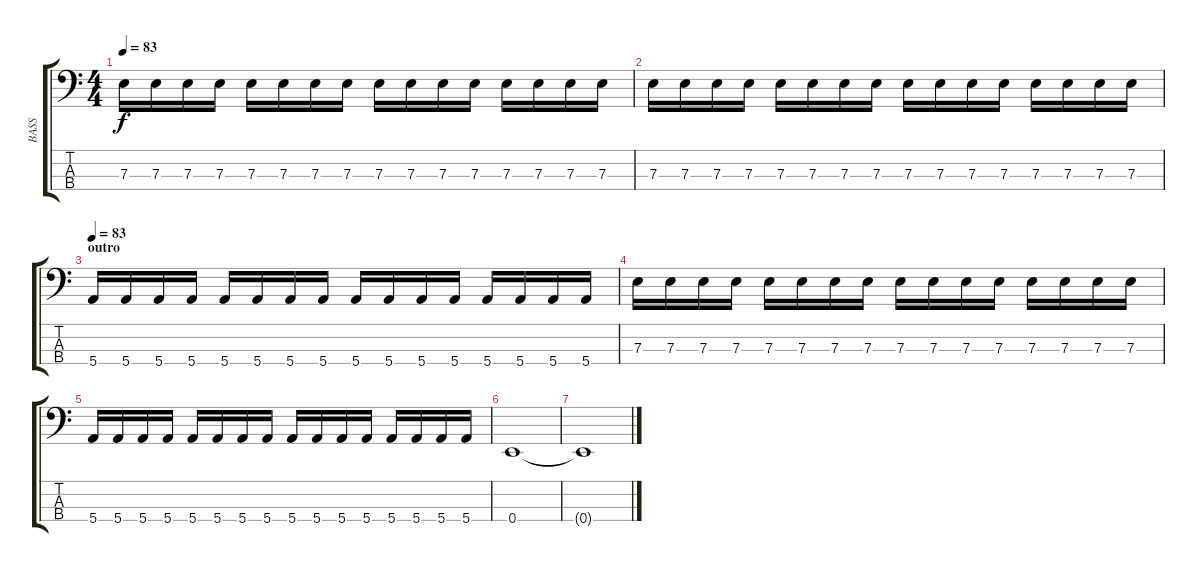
\track ("BASS" "BASS") {instrument electricbassfinger}
\staff {score tabs}
\tuning (G2 D2 A1 E1) {hide}
\ts (4 4)
\tempo 83
\clef f4
\ks c
7.3.16{dy f} 7.3.16 7.3.16 7.3.16 7.3.16 7.3.16 7.3.16 7.3.16 7.3.16 7.3.16 7.3.16 7.3.16 7.3.16 7.3.16 7.3.16 7.3.16 |
7.3.16 7.3.16 7.3.16 7.3.16 7.3.16 7.3.16 7.3.16 7.3.16 7.3.16 7.3.16 7.3.16 7.3.16 7.3.16 7.3.16 7.3.16 7.3.16 |
\section ("" "outro")
\tempo 83
5.4.16 5.4.16 5.4.16 5.4.16 5.4.16 5.4.16 5.4.16 5.4.16 5.4.16 5.4.16 5.4.16 5.4.16 5.4.16 5.4.16 5.4.16 5.4.16 |
7.3.16 7.3.16 7.3.16 7.3.16 7.3.16 7.3.16 7.3.16 7.3.16 7.3.16 7.3.16 7.3.16 7.3.16 7.3.16 7.3.16 7.3.16 7.3.16 |
5.4.16 5.4.16 5.4.16 5.4.16 5.4.16 5.4.16 5.4.16 5.4.16 5.4.16 5.4.16 5.4.16 5.4.16 5.4.16 5.4.16 5.4.16 5.4.16 |
0.4.1 |
0.4{t}.1
